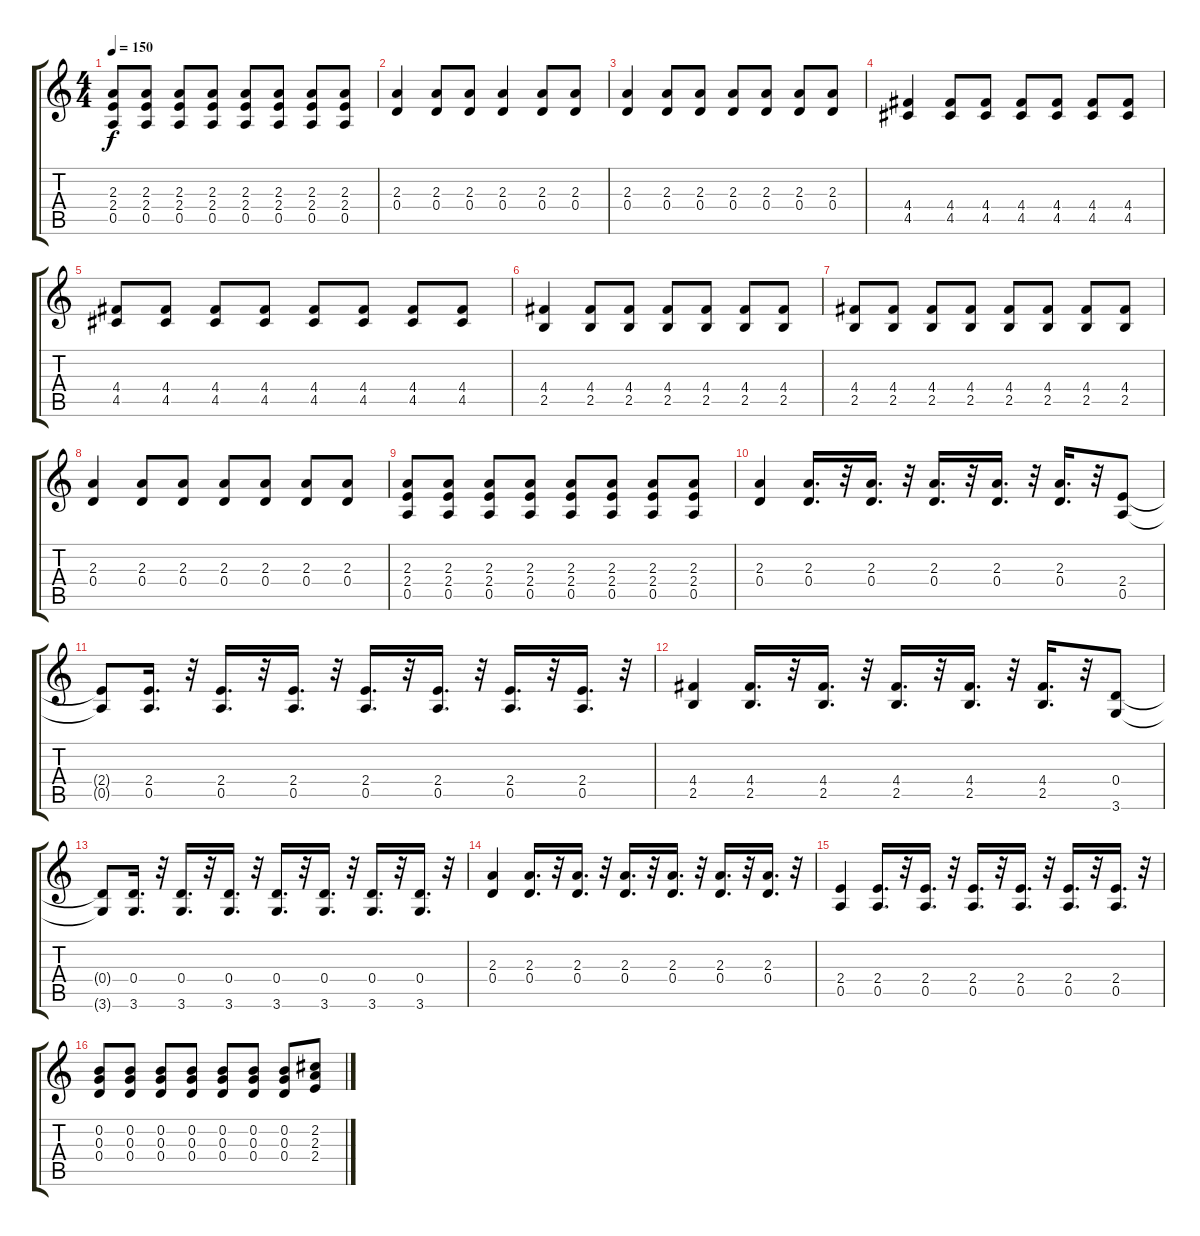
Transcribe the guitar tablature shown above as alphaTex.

\track "" {instrument distortionguitar}
\staff {score tabs}
\tuning (E4 B3 G3 D3 A2 E2) {hide}
\ts (4 4)
\tempo 150
\clef g2
\ks c
(2.3 2.4 0.5).8{dy f} (2.3 2.4 0.5).8 (2.3 2.4 0.5).8 (2.3 2.4 0.5).8 (2.3 2.4 0.5).8 (2.3 2.4 0.5).8 (2.3 2.4 0.5).8 (2.3 2.4 0.5).8 |
(2.3 0.4).4 (2.3 0.4).8 (2.3 0.4).8 (2.3 0.4).4 (2.3 0.4).8 (2.3 0.4).8 |
(2.3 0.4).4 (2.3 0.4).8 (2.3 0.4).8 (2.3 0.4).8 (2.3 0.4).8 (2.3 0.4).8 (2.3 0.4).8 |
(4.4 4.5).4 (4.4 4.5).8 (4.4 4.5).8 (4.4 4.5).8 (4.4 4.5).8 (4.4 4.5).8 (4.4 4.5).8 |
(4.4 4.5).8 (4.4 4.5).8 (4.4 4.5).8 (4.4 4.5).8 (4.4 4.5).8 (4.4 4.5).8 (4.4 4.5).8 (4.4 4.5).8 |
(4.4 2.5).4 (4.4 2.5).8 (4.4 2.5).8 (4.4 2.5).8 (4.4 2.5).8 (4.4 2.5).8 (4.4 2.5).8 |
(4.4 2.5).8 (4.4 2.5).8 (4.4 2.5).8 (4.4 2.5).8 (4.4 2.5).8 (4.4 2.5).8 (4.4 2.5).8 (4.4 2.5).8 |
(2.3 0.4).4 (2.3 0.4).8 (2.3 0.4).8 (2.3 0.4).8 (2.3 0.4).8 (2.3 0.4).8 (2.3 0.4).8 |
(2.3 2.4 0.5).8 (2.3 2.4 0.5).8 (2.3 2.4 0.5).8 (2.3 2.4 0.5).8 (2.3 2.4 0.5).8 (2.3 2.4 0.5).8 (2.3 2.4 0.5).8 (2.3 2.4 0.5).8 |
(2.3 0.4).4 (2.3 0.4).16{d} r.32 (2.3 0.4).16{d} r.32 (2.3 0.4).16{d} r.32 (2.3 0.4).16{d} r.32 (2.3 0.4).16{d} r.32 (2.4 0.5).8 |
(2.4{t} 0.5{t}).8 (2.4 0.5).16{d} r.32 (2.4 0.5).16{d} r.32 (2.4 0.5).16{d} r.32 (2.4 0.5).16{d} r.32 (2.4 0.5).16{d} r.32 (2.4 0.5).16{d} r.32 (2.4 0.5).16{d} r.32 |
(4.4 2.5).4 (4.4 2.5).16{d} r.32 (4.4 2.5).16{d} r.32 (4.4 2.5).16{d} r.32 (4.4 2.5).16{d} r.32 (4.4 2.5).16{d} r.32 (0.4 3.6).8 |
(0.4{t} 3.6{t}).8 (0.4 3.6).16{d} r.32 (0.4 3.6).16{d} r.32 (0.4 3.6).16{d} r.32 (0.4 3.6).16{d} r.32 (0.4 3.6).16{d} r.32 (0.4 3.6).16{d} r.32 (0.4 3.6).16{d} r.32 |
(2.3 0.4).4 (2.3 0.4).16{d} r.32 (2.3 0.4).16{d} r.32 (2.3 0.4).16{d} r.32 (2.3 0.4).16{d} r.32 (2.3 0.4).16{d} r.32 (2.3 0.4).16{d} r.32 |
(2.4 0.5).4 (2.4 0.5).16{d} r.32 (2.4 0.5).16{d} r.32 (2.4 0.5).16{d} r.32 (2.4 0.5).16{d} r.32 (2.4 0.5).16{d} r.32 (2.4 0.5).16{d} r.32 |
(0.2 0.3 0.4).8 (0.2 0.3 0.4).8 (0.2 0.3 0.4).8 (0.2 0.3 0.4).8 (0.2 0.3 0.4).8 (0.2 0.3 0.4).8 (0.2 0.3 0.4).8 (2.2 2.3 2.4).8
